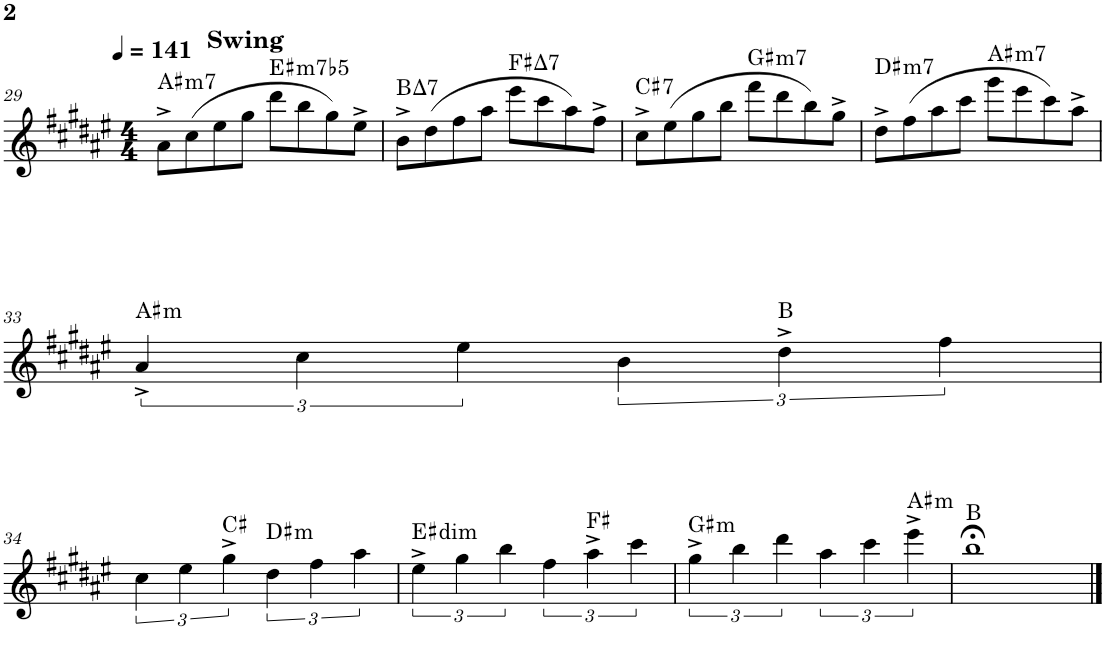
**kern	**harte
*part1	*part1
*staff1	*
*I"Alto Saxophone	*
*I'A. Sax.	*
!!LO:PB:g=z
*clefG2	*
*Trd5c9	*
*k[f#c#g#d#a#e#]	*
*M4/4	*
*MM141	*
=29	=29
!LO:TX:a:B:t=Swing	!LO:H:kt=m7
8a#^\L	A#:min7
(8cc#\	.
8ee#\	.
8gg#\J	.
!	!LO:H:kt=m7b5
8ddd#\L	E#:hdim7
8bb\	.
8gg#\)	.
8ee#^\J	.
=30	=30
!	!LO:H:kt=7
8b^\L	B:maj7
(8dd#\	.
8ff#\	.
8aa#\J	.
!	!LO:H:kt=7
8eee#\L	F#:maj7
8ccc#\	.
8aa#\)	.
8ff#^\J	.
=31	=31
!	!LO:H:kt=7
8cc#^\L	C#:7
(8ee#\	.
8gg#\	.
8bb\J	.
!	!LO:H:kt=m7
8fff#\L	G#:min7
8ddd#\	.
8bb\)	.
8gg#^\J	.
=32	=32
!	!LO:H:kt=m7
8dd#^\L	D#:min7
(8ff#\	.
8aa#\	.
8ccc#\J	.
!	!LO:H:kt=m7
8ggg#\L	A#:min7
8eee#\	.
8ccc#\)	.
8aa#^\J	.
!!LO:LB:g=z
=33	=33
!	!LO:H:kt=m
6a#^/	A#:min
6cc#\	.
6ee#\	.
6b\	.
6dd#^\	B:maj
6ff#\	.
!!LO:LB:g=z
=34	=34
6cc#\	.
6ee#\	.
6gg#^\	C#:maj
!	!LO:H:kt=m
6dd#\	D#:min
6ff#\	.
6aa#\	.
=35	=35
!	!LO:H:kt=dim
6ee#^\	E#:dim
6gg#\	.
6bb\	.
6ff#\	.
6aa#^\	F#:maj
6ccc#\	.
=36	=36
!	!LO:H:kt=m
6gg#^\	G#:min
6bb\	.
6ddd#\	.
6aa#\	.
6ccc#\	.
!	!LO:H:kt=m
6eee#^\	A#:min
=37	=37
1bb;<	B:maj
==	==
*-	*-
